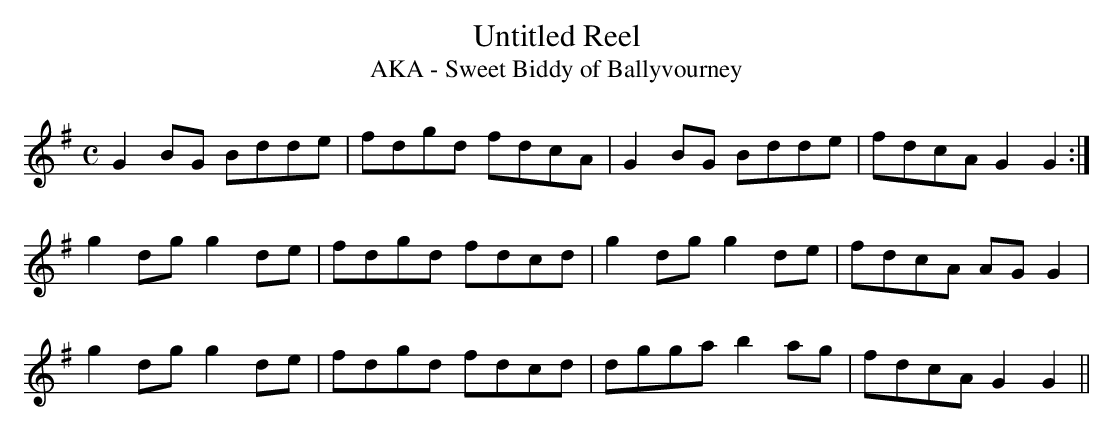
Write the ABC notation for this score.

X:1
T:Untitled Reel
T:AKA - Sweet Biddy of Ballyvourney
M:C
L:1/8
K:G
V:1
G2 BG Bdde|fdgd fdcA|G2 BG Bdde|fdcA G2G2:|
g2 dg g2 de|fdgd fdcd|g2 dg g2 de|fdcA AG G2|
g2 dg g2 de|fdgd fdcd|dgga b2 ag |fdcA G2G2||
